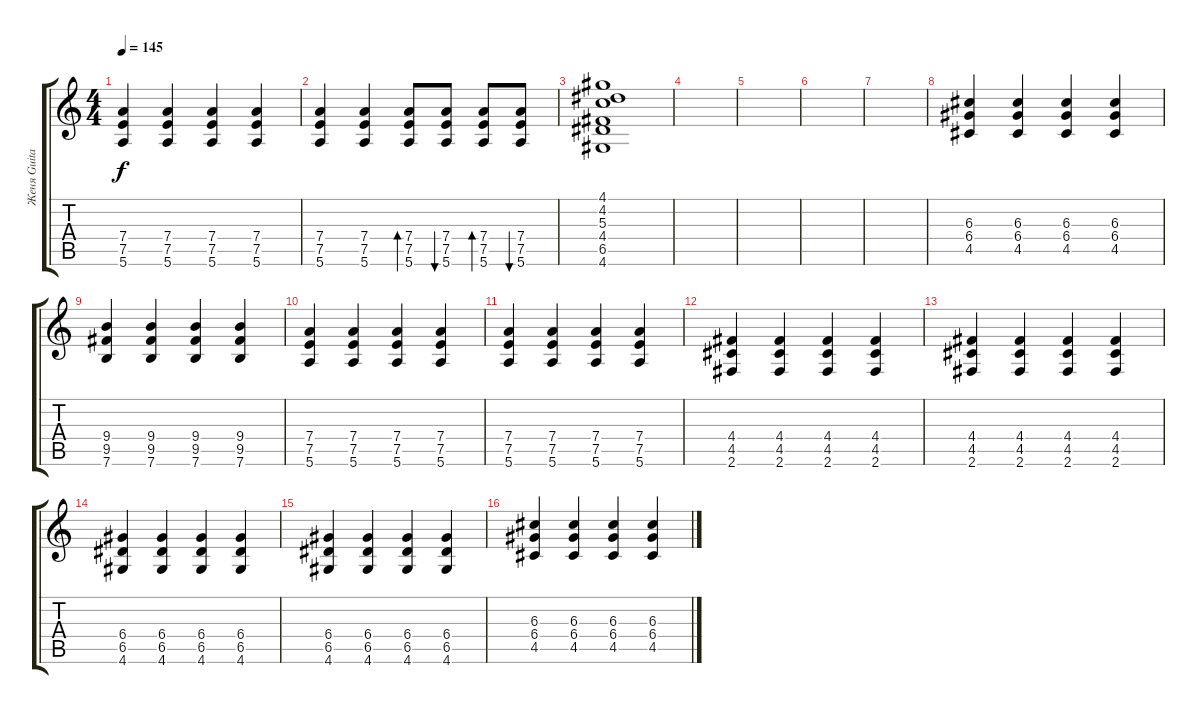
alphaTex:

\track ("Женя Guitar" "Женя Guita") {instrument acousticguitarsteel}
\staff {score tabs}
\tuning (E4 B3 G3 D3 A2 E2) {hide}
\ts (4 4)
\tempo 145
\clef g2
\ks c
(7.4 7.5 5.6).4{dy f} (7.4 7.5 5.6).4 (7.4 7.5 5.6).4 (7.4 7.5 5.6).4 |
(7.4 7.5 5.6).4 (7.4 7.5 5.6).4 (7.4 7.5 5.6).8{bd 60} (7.4 7.5 5.6).8{bu 60} (7.4 7.5 5.6).8{bd 60} (7.4 7.5 5.6).8{bu 60} |
(4.1 4.2 5.3 4.4 6.5 4.6).1 |
|
|
|
|
(6.3 6.4 4.5).4 (6.3 6.4 4.5).4 (6.3 6.4 4.5).4 (6.3 6.4 4.5).4 |
(9.4 9.5 7.6).4 (9.4 9.5 7.6).4 (9.4 9.5 7.6).4 (9.4 9.5 7.6).4 |
(7.4 7.5 5.6).4 (7.4 7.5 5.6).4 (7.4 7.5 5.6).4 (7.4 7.5 5.6).4 |
(7.4 7.5 5.6).4 (7.4 7.5 5.6).4 (7.4 7.5 5.6).4 (7.4 7.5 5.6).4 |
(4.4 4.5 2.6).4 (4.4 4.5 2.6).4 (4.4 4.5 2.6).4 (4.4 4.5 2.6).4 |
(4.4 4.5 2.6).4 (4.4 4.5 2.6).4 (4.4 4.5 2.6).4 (4.4 4.5 2.6).4 |
(6.4 6.5 4.6).4 (6.4 6.5 4.6).4 (6.4 6.5 4.6).4 (6.4 6.5 4.6).4 |
(6.4 6.5 4.6).4 (6.4 6.5 4.6).4 (6.4 6.5 4.6).4 (6.4 6.5 4.6).4 |
(6.3 6.4 4.5).4 (6.3 6.4 4.5).4 (6.3 6.4 4.5).4 (6.3 6.4 4.5).4
